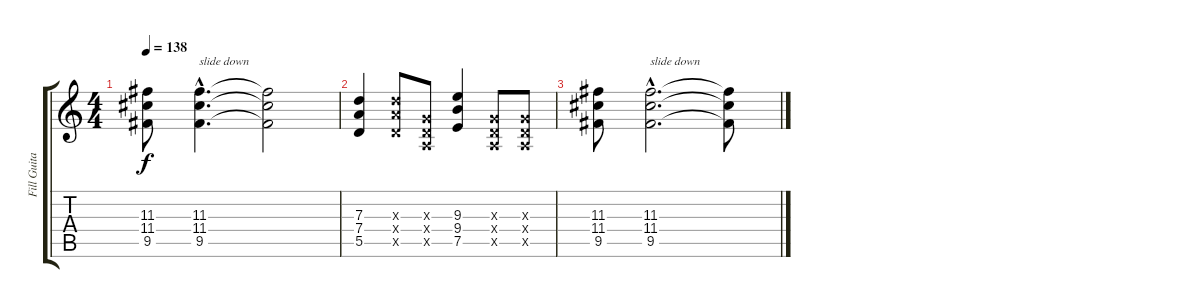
\track ("Fill Guitar" "Fill Guita") {instrument distortionguitar}
\staff {score tabs}
\tuning (E4 B3 G3 D3 A2 E2) {hide}
\ts (4 4)
\tempo 138
\clef g2
\ks c
(11.3 11.4 9.5).8{dy f} (11.3{hac} 11.4{hac} 9.5{hac}).4{d txt "slide down"} (11.3{t} 11.4{t} 9.5{t}).2 |
(7.3 7.4 5.5).4 (7.3{x} 7.4{x} 5.5{x}).8 (0.3{x} 0.4{x} 0.5{x}).8 (9.3 9.4 7.5).4 (0.3{x} 0.4{x} 0.5{x}).8 (0.3{x} 0.4{x} 0.5{x}).8 |
(11.3 11.4 9.5).8 (11.3{hac} 11.4{hac} 9.5{hac}).2{d txt "slide down"} (11.3{t} 11.4{t} 9.5{t}).8
